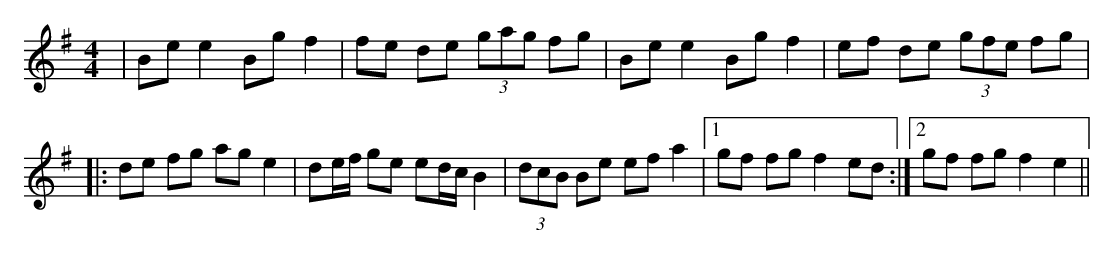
X:1
M:4/4
K:G
|Be e2 Bg f2|fe de (3gag fg|Be e2 Bg f2|ef de (3gfe fg|
|:de fg ag e2|de/f/ ge ed/c/ B2|(3dcB Be ef a2|1 gf fg f2 ed:|2 gf fg f2 e2||
